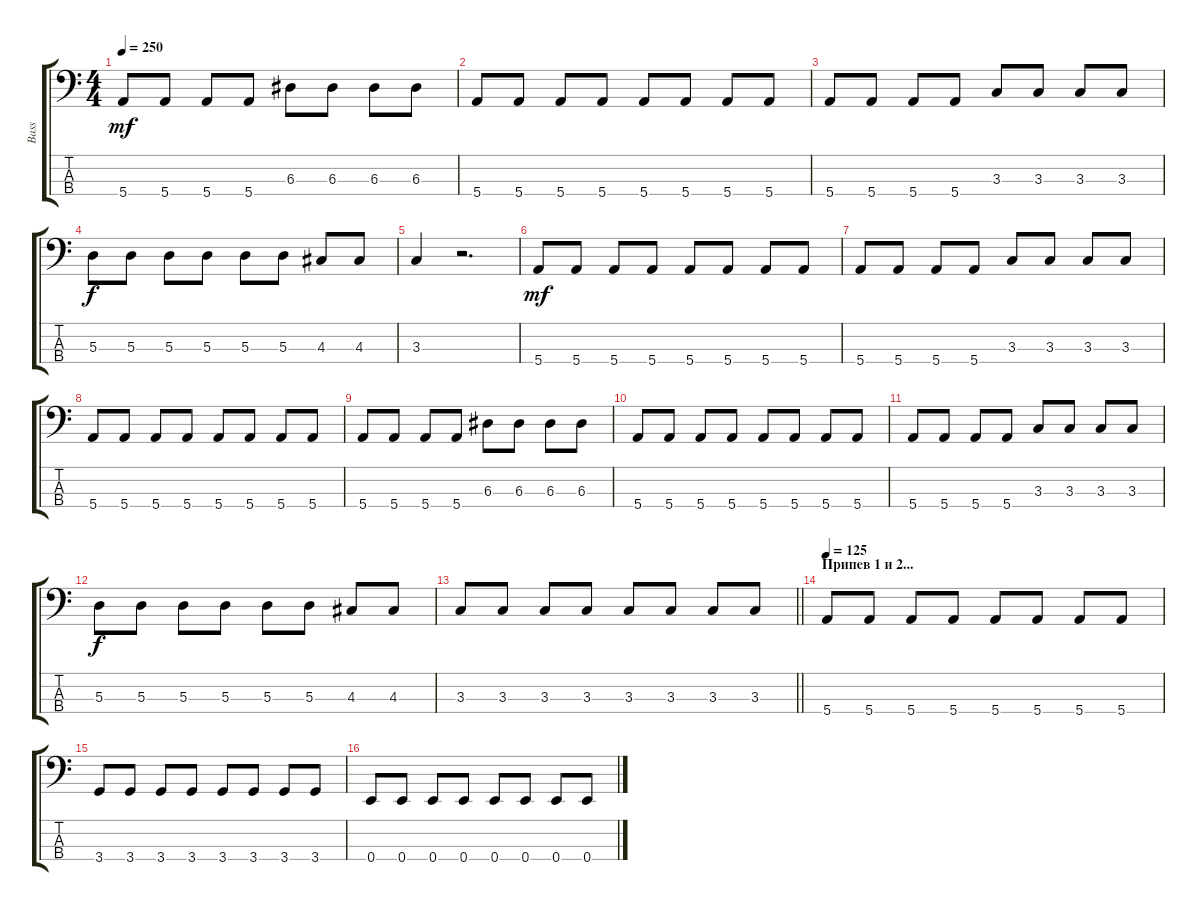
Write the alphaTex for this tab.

\track ("Bass" "Bass") {instrument electricbassfinger}
\staff {score tabs}
\tuning (G2 D2 A1 E1) {hide}
\ts (4 4)
\tempo 250
\clef f4
\ks c
5.4.8{dy mf} 5.4.8 5.4.8 5.4.8 6.3.8 6.3.8 6.3.8 6.3.8 |
5.4.8 5.4.8 5.4.8 5.4.8 5.4.8 5.4.8 5.4.8 5.4.8 |
5.4.8 5.4.8 5.4.8 5.4.8 3.3.8 3.3.8 3.3.8 3.3.8 |
5.3.8{dy f} 5.3.8 5.3.8 5.3.8 5.3.8 5.3.8 4.3.8 4.3.8 |
3.3.4 r.2{d} |
5.4.8{dy mf} 5.4.8 5.4.8 5.4.8 5.4.8 5.4.8 5.4.8 5.4.8 |
5.4.8 5.4.8 5.4.8 5.4.8 3.3.8 3.3.8 3.3.8 3.3.8 |
5.4.8 5.4.8 5.4.8 5.4.8 5.4.8 5.4.8 5.4.8 5.4.8 |
5.4.8 5.4.8 5.4.8 5.4.8 6.3.8 6.3.8 6.3.8 6.3.8 |
5.4.8 5.4.8 5.4.8 5.4.8 5.4.8 5.4.8 5.4.8 5.4.8 |
5.4.8 5.4.8 5.4.8 5.4.8 3.3.8 3.3.8 3.3.8 3.3.8 |
5.3.8{dy f} 5.3.8 5.3.8 5.3.8 5.3.8 5.3.8 4.3.8 4.3.8 |
\barLineRight lightlight
3.3.8 3.3.8 3.3.8 3.3.8 3.3.8 3.3.8 3.3.8 3.3.8 |
\section ("" "Припев 1 и 2...")
\tempo 125
5.4.8 5.4.8 5.4.8 5.4.8 5.4.8 5.4.8 5.4.8 5.4.8 |
3.4.8 3.4.8 3.4.8 3.4.8 3.4.8 3.4.8 3.4.8 3.4.8 |
0.4.8 0.4.8 0.4.8 0.4.8 0.4.8 0.4.8 0.4.8 0.4.8
